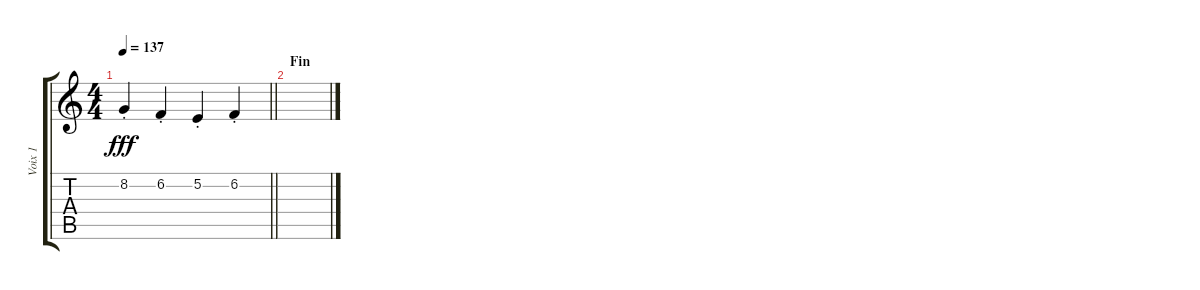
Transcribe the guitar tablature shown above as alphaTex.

\track ("Voix 1" "Voix 1") {instrument clarinet}
\staff {score tabs}
\tuning (E4 B3 G3 D3 A2 E2) {hide}
\ts (4 4)
\tempo 137
\clef g2
\barLineRight lightlight
\ks c
8.2{st}.4{dy fff} 6.2{st}.4 5.2{st}.4 6.2{st}.4 |
\section ("" "Fin")
